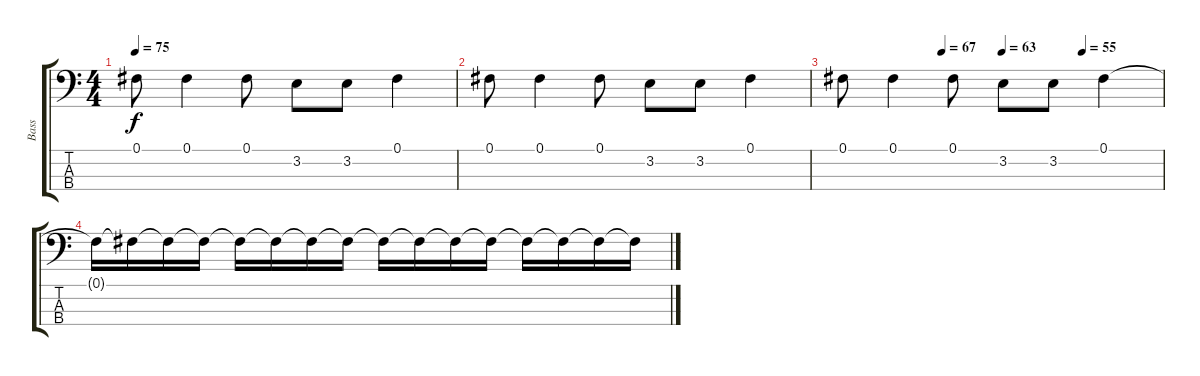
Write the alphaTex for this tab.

\track ("Bass" "Bass") {instrument acousticbass}
\staff {score tabs}
\tuning (Gb2 Db2 Ab1 Eb1) {hide}
\ts (4 4)
\tempo 75
\clef f4
\ks c
0.1.8{dy f} 0.1.4 0.1.8 3.2.8 3.2.8 0.1.4 |
0.1.8 0.1.4 0.1.8 3.2.8 3.2.8 0.1.4 |
\tempo (67 0.3125)
\tempo (63 0.5)
\tempo (55 0.75)
0.1.8 0.1.4 0.1.8 3.2.8 3.2.8 0.1.4 |
0.1{t}.16{volume 15} 0.1{t}.16{volume 14} 0.1{t}.16{volume 13} 0.1{t}.16{volume 12} 0.1{t}.16{volume 11} 0.1{t}.16{volume 10} 0.1{t}.16{volume 9} 0.1{t}.16{volume 8} 0.1{t}.16{volume 7} 0.1{t}.16{volume 6} 0.1{t}.16{volume 5} 0.1{t}.16{volume 4} 0.1{t}.16{volume 3} 0.1{t}.16{volume 2} 0.1{t}.16{volume 1} 0.1{t}.16{volume 0}
